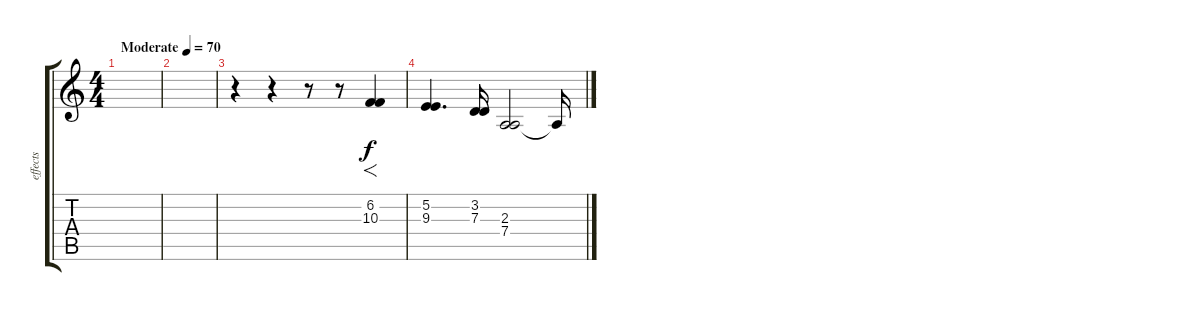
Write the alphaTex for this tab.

\track ("effects" "effects") {instrument stringensemble1}
\staff {score tabs}
\tuning (E4 B3 G3 D3 A2 E2) {hide}
\ts (4 4)
\tempo (70 "Moderate")
\clef g2
\ks c
|
|
r.4 r.4 r.8 r.8 (6.2 10.3).4{f} |
(5.2 9.3).4{d} (3.2 7.3).16 (2.3 7.4).2 2.3{t}.16
